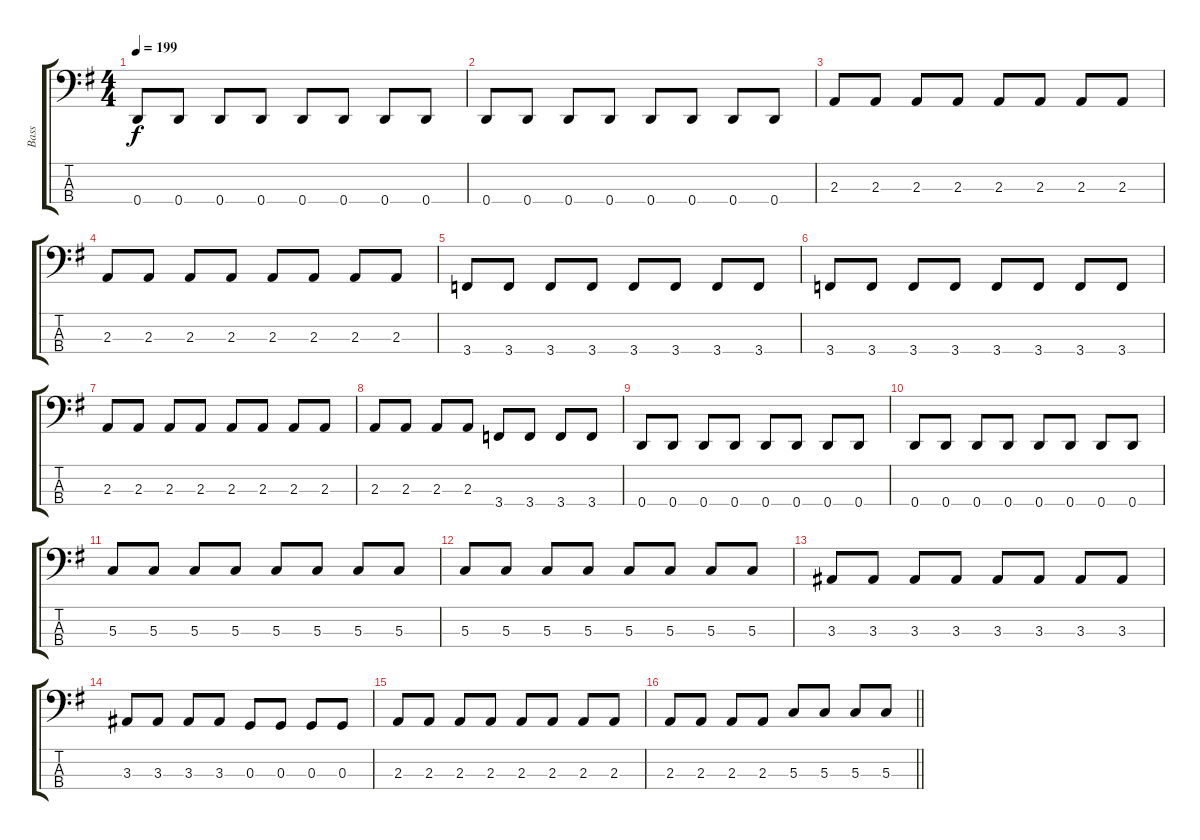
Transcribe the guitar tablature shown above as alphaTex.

\track ("Bass" "Bass") {instrument electricbassfinger}
\staff {score tabs}
\tuning (F2 C2 G1 D1) {hide}
\ts (4 4)
\tempo 199
\clef f4
\ks eminor
0.4.8{dy f} 0.4.8 0.4.8 0.4.8 0.4.8 0.4.8 0.4.8 0.4.8 |
0.4.8 0.4.8 0.4.8 0.4.8 0.4.8 0.4.8 0.4.8 0.4.8 |
2.3.8 2.3.8 2.3.8 2.3.8 2.3.8 2.3.8 2.3.8 2.3.8 |
2.3.8 2.3.8 2.3.8 2.3.8 2.3.8 2.3.8 2.3.8 2.3.8 |
3.4.8 3.4.8 3.4.8 3.4.8 3.4.8 3.4.8 3.4.8 3.4.8 |
3.4.8 3.4.8 3.4.8 3.4.8 3.4.8 3.4.8 3.4.8 3.4.8 |
2.3.8 2.3.8 2.3.8 2.3.8 2.3.8 2.3.8 2.3.8 2.3.8 |
2.3.8 2.3.8 2.3.8 2.3.8 3.4.8 3.4.8 3.4.8 3.4.8 |
0.4.8 0.4.8 0.4.8 0.4.8 0.4.8 0.4.8 0.4.8 0.4.8 |
0.4.8 0.4.8 0.4.8 0.4.8 0.4.8 0.4.8 0.4.8 0.4.8 |
5.3.8 5.3.8 5.3.8 5.3.8 5.3.8 5.3.8 5.3.8 5.3.8 |
5.3.8 5.3.8 5.3.8 5.3.8 5.3.8 5.3.8 5.3.8 5.3.8 |
3.3.8 3.3.8 3.3.8 3.3.8 3.3.8 3.3.8 3.3.8 3.3.8 |
3.3.8 3.3.8 3.3.8 3.3.8 0.3.8 0.3.8 0.3.8 0.3.8 |
2.3.8 2.3.8 2.3.8 2.3.8 2.3.8 2.3.8 2.3.8 2.3.8 |
\barLineRight lightlight
2.3.8 2.3.8 2.3.8 2.3.8 5.3.8 5.3.8 5.3.8 5.3.8
